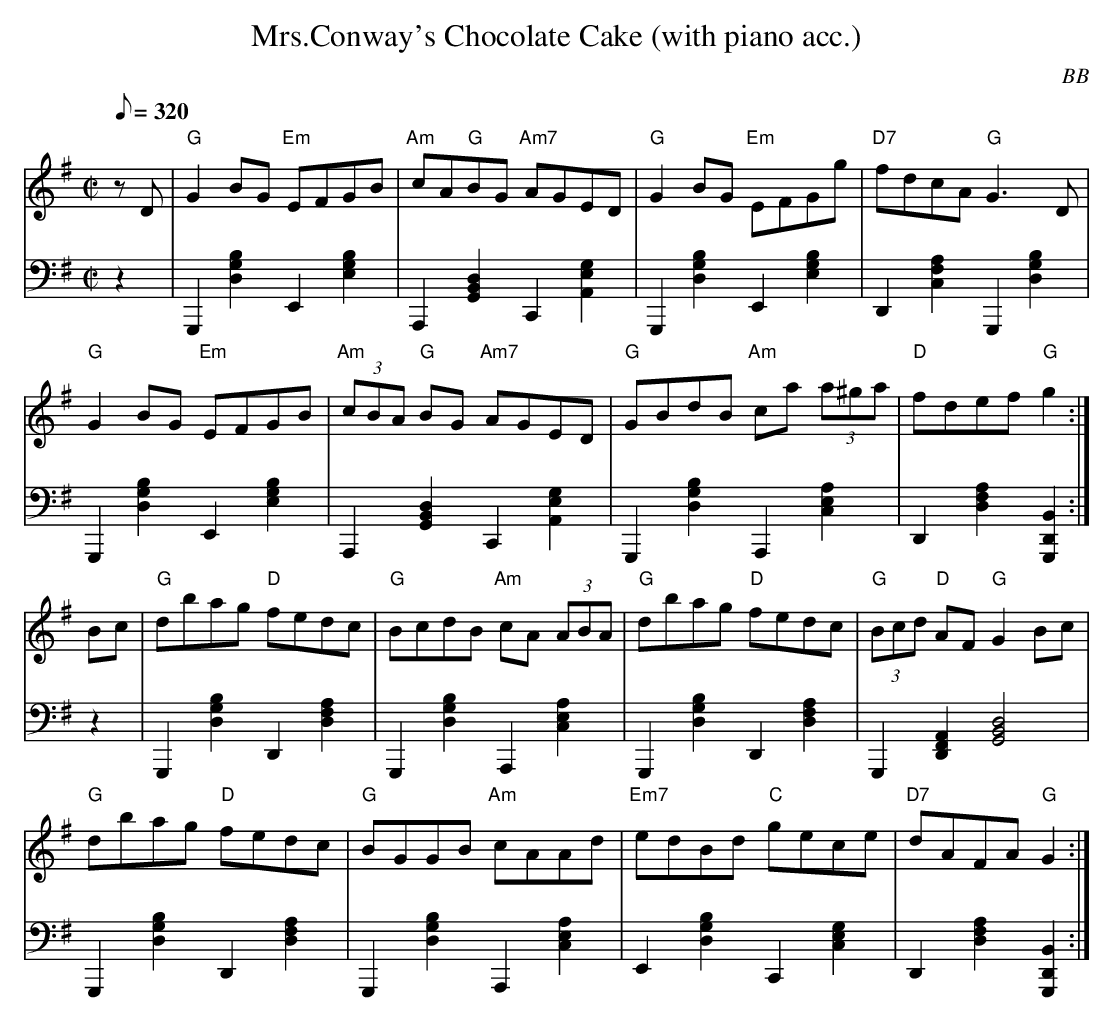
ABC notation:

X:1
T: Mrs.Conway's Chocolate Cake (with piano acc.)
C: BB
Q: 1/8=320
M: C|
L: 1/8
V: 1 program 1 110 %fiddle
V: 2 volume=70 clef=bass m=D program 1 00
K: G
[V:1] zD|"G"G2 BG "Em"EFGB|"Am"cA"G"BG "Am7"AGED|"G"G2 BG "Em"EFGg|"D7"fdcA "G"G3 D |
[V:2] z2|G,,2[G2B2D2]E,2[E2B2G2]|A,,2[G,2B,2D2]C,2[A,2G2E2]|G,,2[G2B2D2]E,2[E2B2G2]|\
D,2[A2C2F2]G,,2[G2B2D2]|
[V:1] "G"G2 BG "Em"EFGB|"Am"(3cBA "G"BG "Am7"AGED|"G"GBdB "Am"ca (3a^ga|"D"fdef "G"g2 :|
[V:2] G,,2[G2B2D2]E,2[E2B2G2]|A,,2[G,2B,2D2]C,2[A,2G2E2]|G,,2[G2B2D2]A,,2[A2C2E2]|\
D,2[A2D2F2][G,,2B,2D,2]:|
[V:1] Bc|"G"dbag "D"fedc|"G"BcdB "Am"cA (3ABA|"G"dbag "D"fedc|"G"(3Bcd "D"AF "G"G2 Bc |
[V:2] z2|G,,2[G2B2D2]D,2[A2D2F2]|G,,2[G2B2D2]A,,2[A2C2E2]|G,,2[G2B2D2]D,2[A2D2F2]|\
G,,2[D,2F,2A,2][G,4B,4D4]|
[V:1] "G"dbag "D"fedc|"G"BGGB "Am"cAAd|"Em7"edBd "C"gece|"D7"dAFA "G"G2 :|
[V:2]  G,,2[G2B2D2]D,2[A2D2F2]| G,,2[G2B2D2]A,,2[A2C2E2]|E,2[D2B2G2]C,2[E2G2C2]|\
D,2[A2D2F2][G,,2B,2D,2] :|
